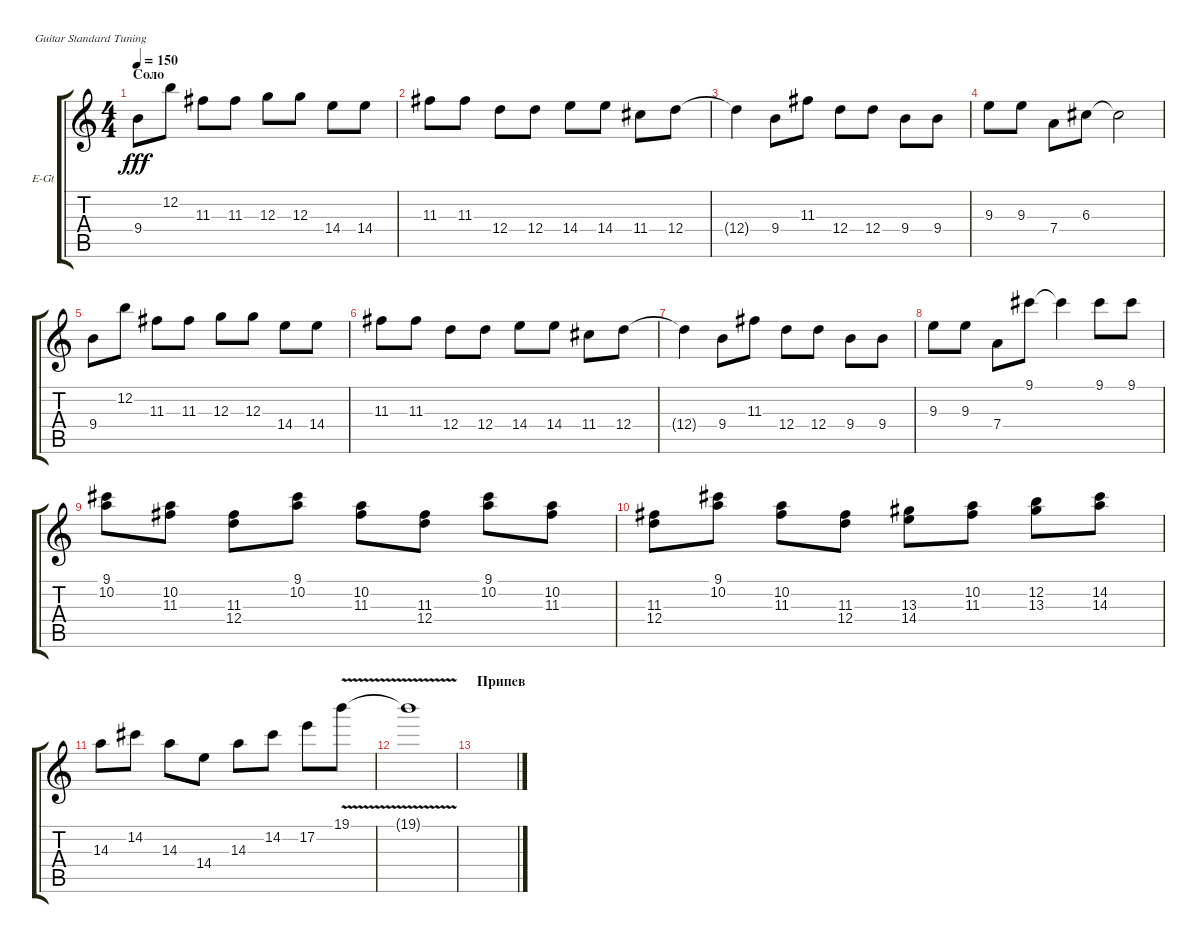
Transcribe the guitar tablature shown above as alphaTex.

\defaultSystemsLayout 4
\bracketExtendMode groupsimilarinstruments
\firstSystemTrackNameOrientation horizontal
\otherSystemsTrackNameOrientation horizontal
\track ("Electric Guitar" "E-Gt") {instrument distortionguitar}
\staff {score tabs}
\tuning (E4 B3 G3 D3 A2 E2)
\ts (4 4)
\section ("" "Соло")
\tempo 150
\clef g2
\ks c
9.4.8{dy fff} 12.2.8 11.3.8 11.3.8 12.3.8 12.3.8 14.4.8 14.4.8 |
11.3.8 11.3.8 12.4.8 12.4.8 14.4.8 14.4.8 11.4.8 12.4.8 |
12.4{t}.4 9.4.8 11.3.8 12.4.8 12.4.8 9.4.8 9.4.8 |
9.3.8 9.3.8 7.4.8 6.3.8 6.3{t}.2 |
9.4.8 12.2.8 11.3.8 11.3.8 12.3.8 12.3.8 14.4.8 14.4.8 |
11.3.8 11.3.8 12.4.8 12.4.8 14.4.8 14.4.8 11.4.8 12.4.8 |
12.4{t}.4 9.4.8 11.3.8 12.4.8 12.4.8 9.4.8 9.4.8 |
9.3.8 9.3.8 7.4.8 9.1.8 9.1{t}.4 9.1.8 9.1.8 |
(9.1 10.2).8 (10.2 11.3).8 (11.3 12.4).8 (9.1 10.2).8 (10.2 11.3).8 (11.3 12.4).8 (9.1 10.2).8 (10.2 11.3).8 |
(11.3 12.4).8 (9.1 10.2).8 (10.2 11.3).8 (11.3 12.4).8 (13.3 14.4).8 (10.2 11.3).8 (12.2 13.3).8 (14.2 14.3).8 |
14.3.8 14.2.8 14.3.8 14.4.8 14.3.8 14.2.8 17.2.8 19.1{v}.8 |
19.1{v t}.1 |
\section ("" "Припев")
